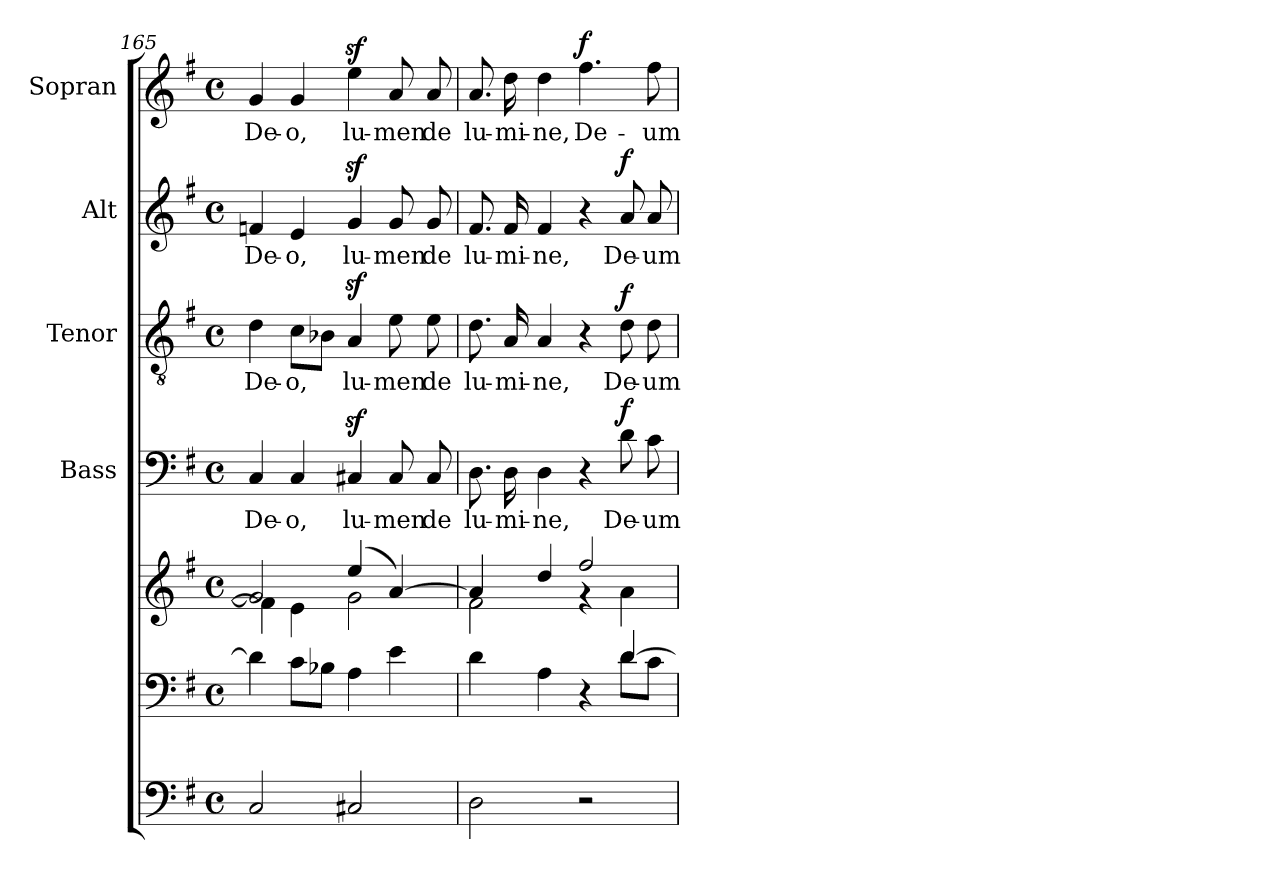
**kern	**kern	**kern	**kern	**text	**dynam	**kern	**text	**dynam	**kern	**text	**dynam	**kern	**text	**dynam
*part6	*part5	*part5	*part4	*part4	*part4	*part3	*part3	*part3	*part2	*part2	*part2	*part1	*part1	*part1
*staff7	*staff6	*staff5	*staff4	*staff4	*staff4	*staff3	*staff3	*staff3	*staff2	*staff2	*staff2	*staff1	*staff1	*staff1
*	*	*	*I"Bass	*	*	*I"Tenor	*	*	*I"Alt	*	*	*I"Sopran	*	*
*	*	*	*I'B.	*	*	*I'T.	*	*	*I'A.	*	*	*I'S.	*	*
*clefF4	*clefF4	*clefG2	*clefF4	*	*	*clefGv2	*	*	*clefG2	*	*	*clefG2	*	*
*ITrd7c12	*	*	*	*	*	*	*	*	*	*	*	*	*	*
*k[f#]	*k[f#]	*k[f#]	*k[f#]	*	*	*k[f#]	*	*	*k[f#]	*	*	*k[f#]	*	*
*G:	*G:	*G:	*G:	*	*	*G:	*	*	*G:	*	*	*G:	*	*
*M4/4	*M4/4	*M4/4	*M4/4	*	*	*M4/4	*	*	*M4/4	*	*	*M4/4	*	*
*met(c)	*met(c)	*met(c)	*met(c)	*	*	*met(c)	*	*	*met(c)	*	*	*met(c)	*	*
=165	=165	=165	=165	=165	=165	=165	=165	=165	=165	=165	=165	=165	=165	=165
*	*	*^	*	*	*	*	*	*	*	*	*	*	*	*
!	!	!	!	!	!LO:LY:b	!	!	!LO:LY:b	!	!	!LO:LY:b	!	!	!LO:LY:b	!
2CC/	4d\]	2g/]	4f\]	4C/	De-	.	4d\	De-	.	4fn/	De-	.	4g/	De-	.
!	!	!	!	!	!LO:LY:b	!	!	!LO:LY:b	!	!	!LO:LY:b	!	!	!LO:LY:b	!
.	8c\L	.	4e\	4C/	-o,	.	8c\L	-o,	.	4e/	-o,	.	4g/	-o,	.
.	8B-X\J	.	.	.	.	.	8B-X\J	.	.	.	.	.	.	.	.
!	!	!	!	!	!LO:LY:b	!	!	!LO:LY:b	!	!	!LO:LY:b	!	!	!LO:LY:b	!
2CC#X/	4A\	(4ee/	2g\	4C#Xz>/	lu-	.	4Az>/	lu-	.	4gz>/	lu-	.	4eez>\	lu-	.
!	!	!	!	!	!LO:LY:b	!	!	!LO:LY:b	!	!	!LO:LY:b	!	!	!LO:LY:b	!
.	4e\	[>4a/)	.	8C#/	-men	.	8e\	-men	.	8g/	-men	.	8a/	-men	.
!	!	!	!	!	!LO:LY:b	!	!	!LO:LY:b	!	!	!LO:LY:b	!	!	!LO:LY:b	!
.	.	.	.	8C#/	de	.	8e\	de	.	8g/	de	.	8a/	de	.
!!LO:LB:g=z
=166	=166	=166	=166	=166	=166	=166	=166	=166	=166	=166	=166	=166	=166	=166	=166
*	*^	*	*	*	*	*	*	*	*	*	*	*	*	*	*
!	!	!	!	!	!	!LO:LY:b	!	!	!LO:LY:b	!	!	!LO:LY:b	!	!	!LO:LY:b	!
2DD\	2.ryy	4d\	4a/]	2f#\	8.D\	lu-	.	8.d\	lu-	.	8.f#/	lu-	.	8.a/	lu-	.
!	!	!	!	!	!	!LO:LY:b	!	!	!LO:LY:b	!	!	!LO:LY:b	!	!	!LO:LY:b	!
.	.	.	.	.	16D\	-mi-	.	16A/	-mi-	.	16f#/	-mi-	.	16dd\	-mi-	.
!	!	!	!	!	!	!LO:LY:b	!	!	!LO:LY:b	!	!	!LO:LY:b	!	!	!LO:LY:b	!
.	.	4A\	4dd/	.	4D\	-ne,	.	4A/	-ne,	.	4f#/	-ne,	.	4dd\	-ne,	.
!	!	!	!	!	!	!	!	!	!	!	!	!	!	!	!LO:LY:b	!LO:DY:a
2r	.	4r	2ff#/	4rf	4r	.	.	4r	.	.	4r	.	.	4.ff#\	De-	f
!	!	!	!	!	!	!LO:LY:b	!LO:DY:a	!	!LO:LY:b	!LO:DY:a	!	!LO:LY:b	!LO:DY:a	!	!	!
.	[>4d/	8d\L	.	4a\	8d\	De-	f	8d\	De-	f	8a/	De-	f	.	.	.
!	!	!	!	!	!	!LO:LY:b	!	!	!LO:LY:b	!	!	!LO:LY:b	!	!	!LO:LY:b	!
.	.	8c\J	.	.	8c\	-um	.	8d\	-um	.	8a/	-um	.	8ff#\	-um	.
*	*v	*v	*	*	*	*	*	*	*	*	*	*	*	*	*	*
*	*	*v	*v	*	*	*	*	*	*	*	*	*	*	*	*
=	=	=	=	=	=	=	=	=	=	=	=	=	=	=
*-	*-	*-	*-	*-	*-	*-	*-	*-	*-	*-	*-	*-	*-	*-
